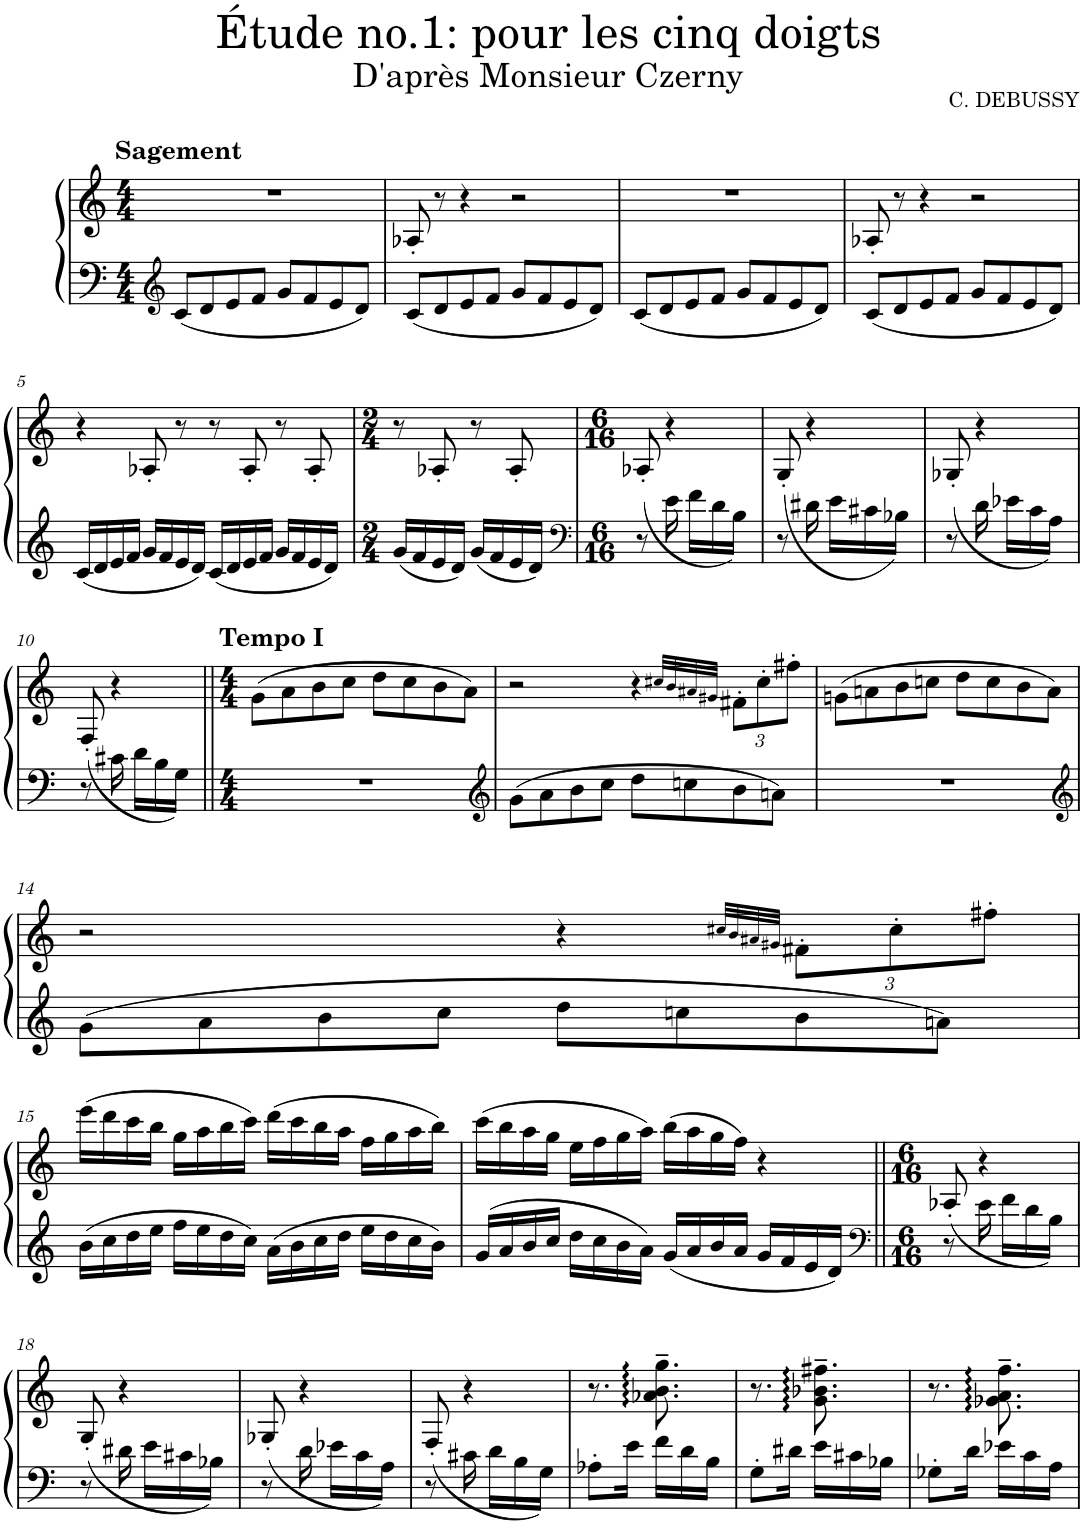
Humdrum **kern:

**kern	**kern
*part1	*part1
*staff2	*staff1
*I"Piano	*
*I'Pno.	*
*clefG2	*clefG2
*k[]	*k[]
*M4/4	*M4/4
=1	=1
!	!LO:TX:a:B:t=Sagement
8c/L	1r
8d/	.
8e/	.
8f/J	.
8g/L	.
8f/	.
8e/	.
8d/J	.
=2	=2
8c/L	8A-X'/
8d/	8r
8e/	4r
8f/J	.
8g/L	2r
8f/	.
8e/	.
8d/J	.
=3	=3
8c/L	1r
8d/	.
8e/	.
8f/J	.
8g/L	.
8f/	.
8e/	.
8d/J	.
=4	=4
8c/L	8A-X'/
8d/	8r
8e/	4r
8f/J	.
8g/L	2r
8f/	.
8e/	.
8d/J	.
!!LO:LB:g=z
=5	=5
16c/LL	4r
16d/	.
16e/	.
16f/JJ	.
16g/LL	8A-X'/
16f/	.
16e/	8r
16d/JJ	.
16c/LL	8r
16d/	.
16e/	8A-'/
16f/JJ	.
16g/LL	8r
16f/	.
16e/	8A-'/
16d/JJ	.
=6	=6
*M2/4	*M2/4
16g/LL	8r
16f/	.
16e/	8A-X'/
16d/JJ	.
16g/LL	8r
16f/	.
16e/	8A-'/
16d/JJ	.
=7	=7
*clefF4	*
*M6/16	*M6/16
8r	(8A-X'/
16e\	4r
16f\LL	.
16d\	.
16B\JJ)	.
=8	=8
8r	(8G'/
16d#X\	4r
16e\LL	.
16c#X\	.
16B-X\JJ)	.
=9	=9
8r	(8G-X'/
16d\	4r
16e-X\LL	.
16c\	.
16A\JJ)	.
!!LO:LB:g=z
=10	=10
8r	(8F'/
16c#X\	4r
16d\LL	.
16B\	.
16G\JJ)	.
=11||	=11||
*M4/4	*M4/4
!	!LO:TX:a:B:t=Tempo I
1r	(8g\L
.	8a\
.	8b\
.	8cc\J
.	8dd\L
.	8cc\
.	8b\
.	8a\J)
=12	=12
*clefG2	*
8g\L	2r
8a\	.
8b\	.
8cc\J	.
8dd\L	4r
8ccn\	.
.	32qcc#X/LLL
.	32qb/
.	32qa#X/
.	32qg#X/JJJ
*	*Xbrackettup
8b\	12f#X'\L
.	12cc#'\
8an\J	.
.	12ff#X'\J
=13	=13
1r	(8gn\L
.	8an\
.	8b\
.	8ccn\J
.	8dd\L
.	8cc\
.	8b\
.	8a\J)
!!LO:LB:g=z
=14	=14
*clefG2	*
8g\L	2r
8a\	.
8b\	.
8cc\J	.
8dd\L	4r
8ccn\	.
.	32qcc#X/LLL
.	32qb/
.	32qa#X/
.	32qg#X/JJJ
8b\	12f#X'\L
.	12cc#'\
8an\J	.
.	12ff#X'\J
!!LO:LB:g=z
=15	=15
16b\LL	(16eee\LL
16cc\	16ddd\
16dd\	16ccc\
16ee\JJ	16bb\JJ
16ff\LL	16gg\LL
16ee\	16aa\
16dd\	16bb\
16cc\JJ	16ccc\JJ)
16a\LL	(16ddd\LL
16b\	16ccc\
16cc\	16bb\
16dd\JJ	16aa\JJ
16ee\LL	16ff\LL
16dd\	16gg\
16cc\	16aa\
16b\JJ	16bb\JJ)
=16	=16
16g/LL	(16ccc\LL
16a/	16bb\
16b/	16aa\
16cc/JJ	16gg\JJ
16dd\LL	16ee\LL
16cc\	16ff\
16b\	16gg\
16a\JJ	16aa\JJ)
16g/LL	(16bb\LL
16a/	16aa\
16b/	16gg\
16a/JJ	16ff\JJ)
16g/LL	4r
16f/	.
16e/	.
16d/JJ	.
=17||	=17||
*clefF4	*
*M6/16	*M6/16
8r	(8A-X'/
16e\	4r
16f\LL	.
16d\	.
16B\JJ)	.
!!LO:LB:g=z
=18	=18
8r	(8G'/
16d#X\	4r
16e\LL	.
16c#X\	.
16B-X\JJ)	.
=19	=19
8r	(8G-X'/
16d\	4r
16e-X\LL	.
16c\	.
16A\JJ)	.
=20	=20
8r	(8F'/
16c#X\	4r
16d\LL	.
16B\	.
16G\JJ)	.
=21	=21
*M3/8	*M3/8
8A-X'\L	8.r
16e\Jk	.
16f\LL	8.a-X\~ 8.b\~ 8.gg\~
16d\	.
16B\JJ	.
=22	=22
8G'\L	8.r
16d#X\Jk	.
16e\LL	8.g\~ 8.b-X\~ 8.ff#X\~
16c#X\	.
16B-X\JJ	.
=23	=23
8G-X'\L	8.r
16d\Jk	.
16e-X\LL	8.g-X\~ 8.a\~ 8.ff\~
16c\	.
16A\JJ	.
=	=
*-	*-
